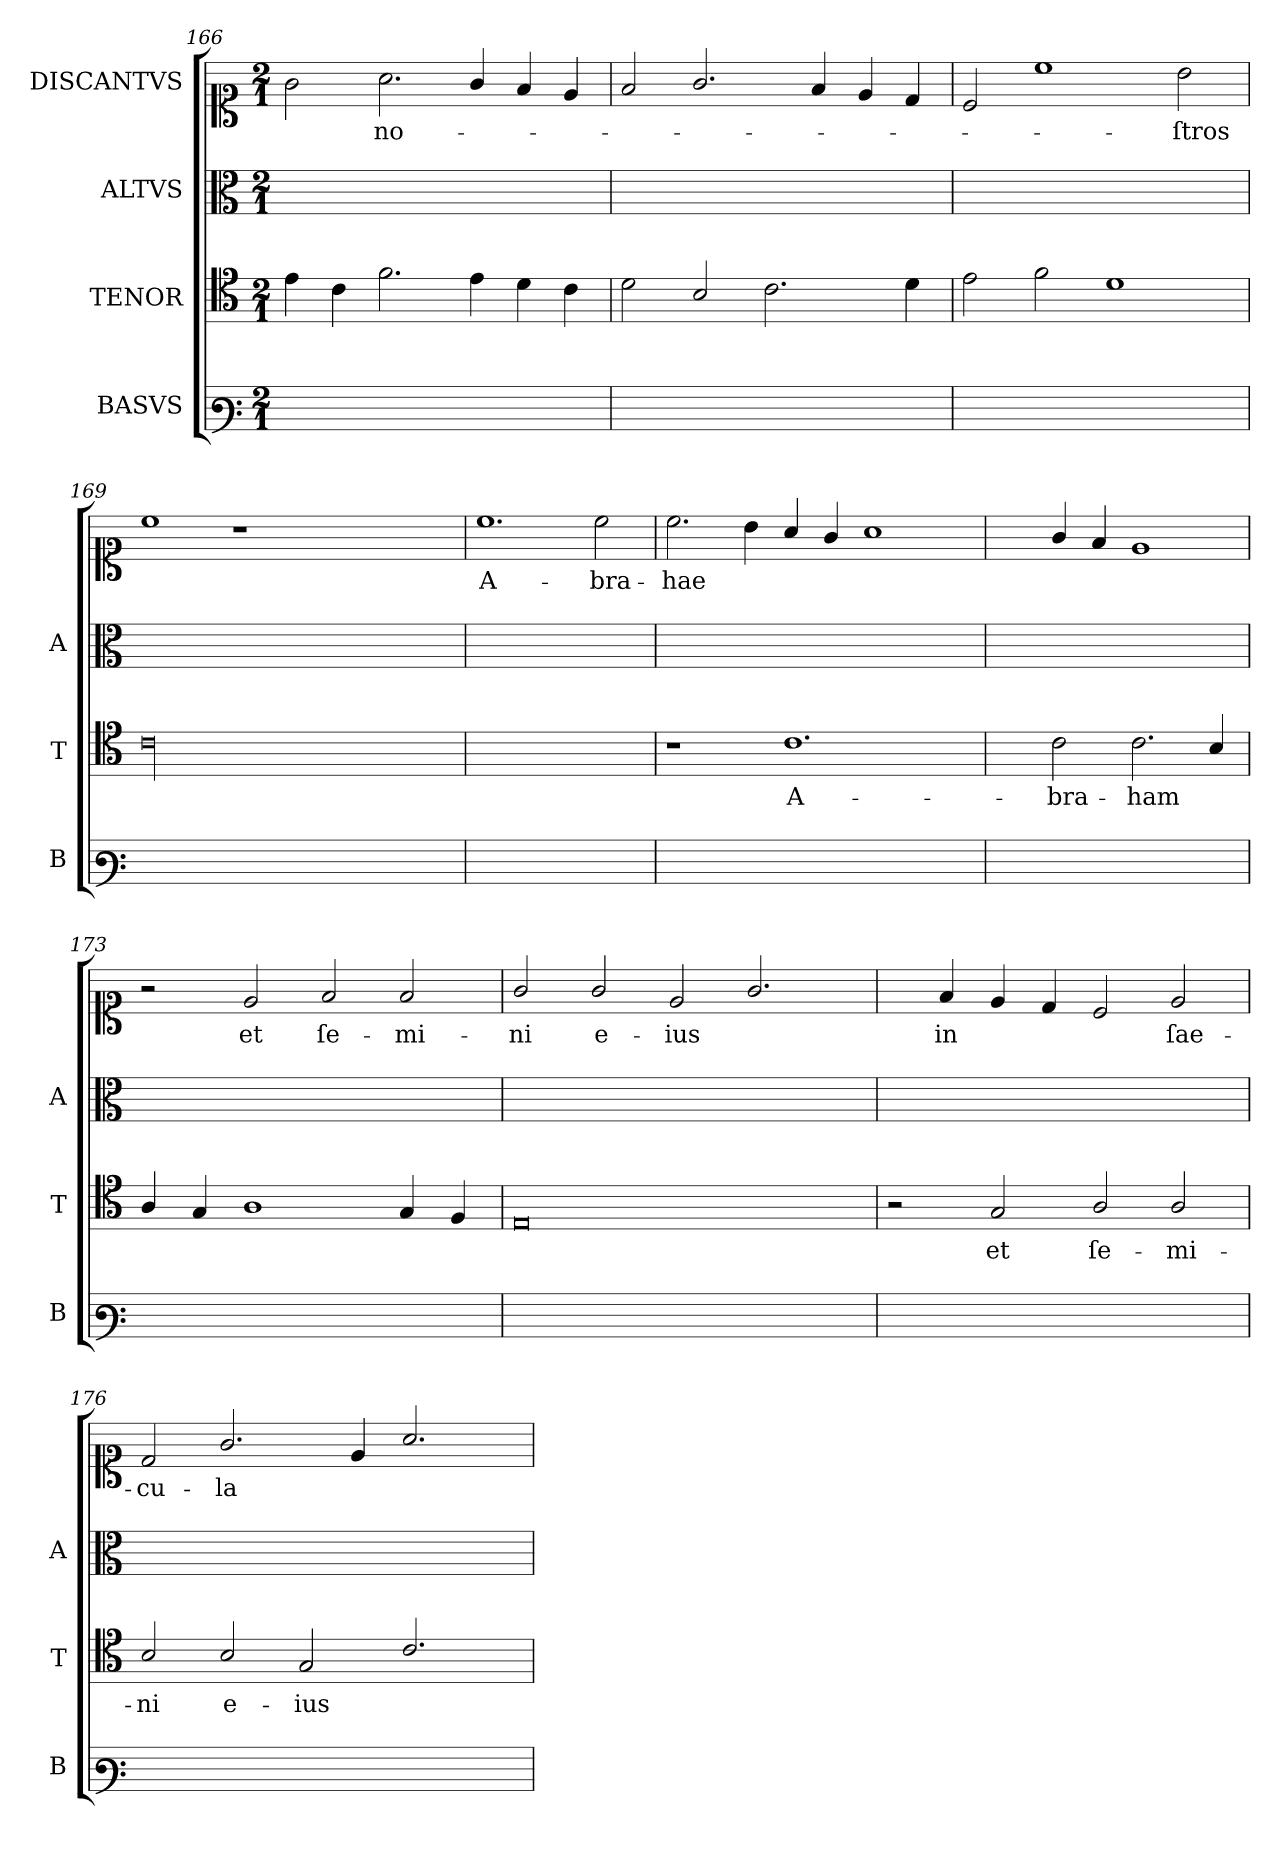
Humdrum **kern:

**kern	**kern	**text	**kern	**kern	**text
*part4	*part3	*part3	*part2	*part1	*part1
*staff4	*staff3	*staff3	*staff2	*staff1	*staff1
*I"BASVS	*I"TENOR	*	*I"ALTVS	*I"DISCANTVS	*
*I'B	*I'T	*	*I'A	*	*
*clefF3	*clefC4	*	*clefC3	*clefC1	*
*k[]	*k[]	*	*k[]	*k[]	*
*a:	*a:	*	*a:	*a:	*
*M2/1	*M2/1	*	*M2/1	*M2/1	*
=166	=166	=166	=166	=166	=166
0ryy	4e\	.	0ryy	2g\	.
.	4c\	.	.	.	.
.	2.f\	.	.	2.a\	no-
.	4e\	.	.	4g/	.
.	4d\	.	.	4f/	.
.	4c\	.	.	4e/	.
=167	=167	=167	=167	=167	=167
0ryy	2d\	.	0ryy	2f/	.
.	2B/	.	.	2.g/	.
.	2.c\	.	.	.	.
.	.	.	.	4f/	.
.	.	.	.	4e/	.
.	4d\	.	.	4d/	.
=168	=168	=168	=168	=168	=168
0ryy	2e\	.	0ryy	2c/	.
.	2f\	.	.	1cc	.
.	1d	.	.	.	.
.	.	.	.	2b\	-ſtros
=169	=169	=169	=169	=169	=169
0ryy	00c	.	0ryy	1cc	.
.	.	.	.	1r	.
0ryy	.	.	0ryy	0ryy	.
=170	=170	=170	=170	=170	=170
0ryy	0ryy	.	0ryy	1.cc	A-
.	.	.	.	2cc\	-bra-
=171	=171	=171	=171	=171	=171
0ryy	1r	.	0ryy	2.cc\	-hae
.	.	.	.	4b\	.
.	1.c	A-	.	4a/	.
.	.	.	.	4g/	.
.	.	.	.	1a	.
2ryy	.	.	2ryy	.	.
=172	=172	=172	=172	=172	=172
0ryy	2ryy	.	0ryy	2ryy	.
.	2c\	-bra-	.	4g/	.
.	.	.	.	4f/	.
.	2.c\	-ham	.	1e	.
.	4B/	.	.	.	.
=173	=173	=173	=173	=173	=173
0ryy	4A/	.	0ryy	2r	.
.	4G/	.	.	.	.
.	1A	.	.	2e/	et
.	.	.	.	2f/	ſe-
.	4G/	.	.	2f/	-mi-
.	4F/	.	.	.	.
=174	=174	=174	=174	=174	=174
0ryy	0E	.	0ryy	2g/	-ni
.	.	.	.	2g/	e-
.	.	.	.	2e/	-ius
.	.	.	.	2.g/	.
4ryy	4ryy	.	4ryy	.	.
=175	=175	=175	=175	=175	=175
0ryy	2r	.	0ryy	4ryy	.
.	.	.	.	4f/	in
.	2G/	et	.	4e/	.
.	.	.	.	4d/	.
.	2A/	ſe-	.	2c/	.
.	2A/	-mi-	.	2e/	ſae-
=176	=176	=176	=176	=176	=176
0ryy	2B/	-ni	0ryy	2d/	-cu-
.	2B/	e-	.	2.g/	-la
.	2G/	-ius	.	.	.
.	.	.	.	4e/	.
.	2.c/	.	.	2.a/	.
4ryy	.	.	4ryy	.	.
=	=	=	=	=	=
*-	*-	*-	*-	*-	*-
